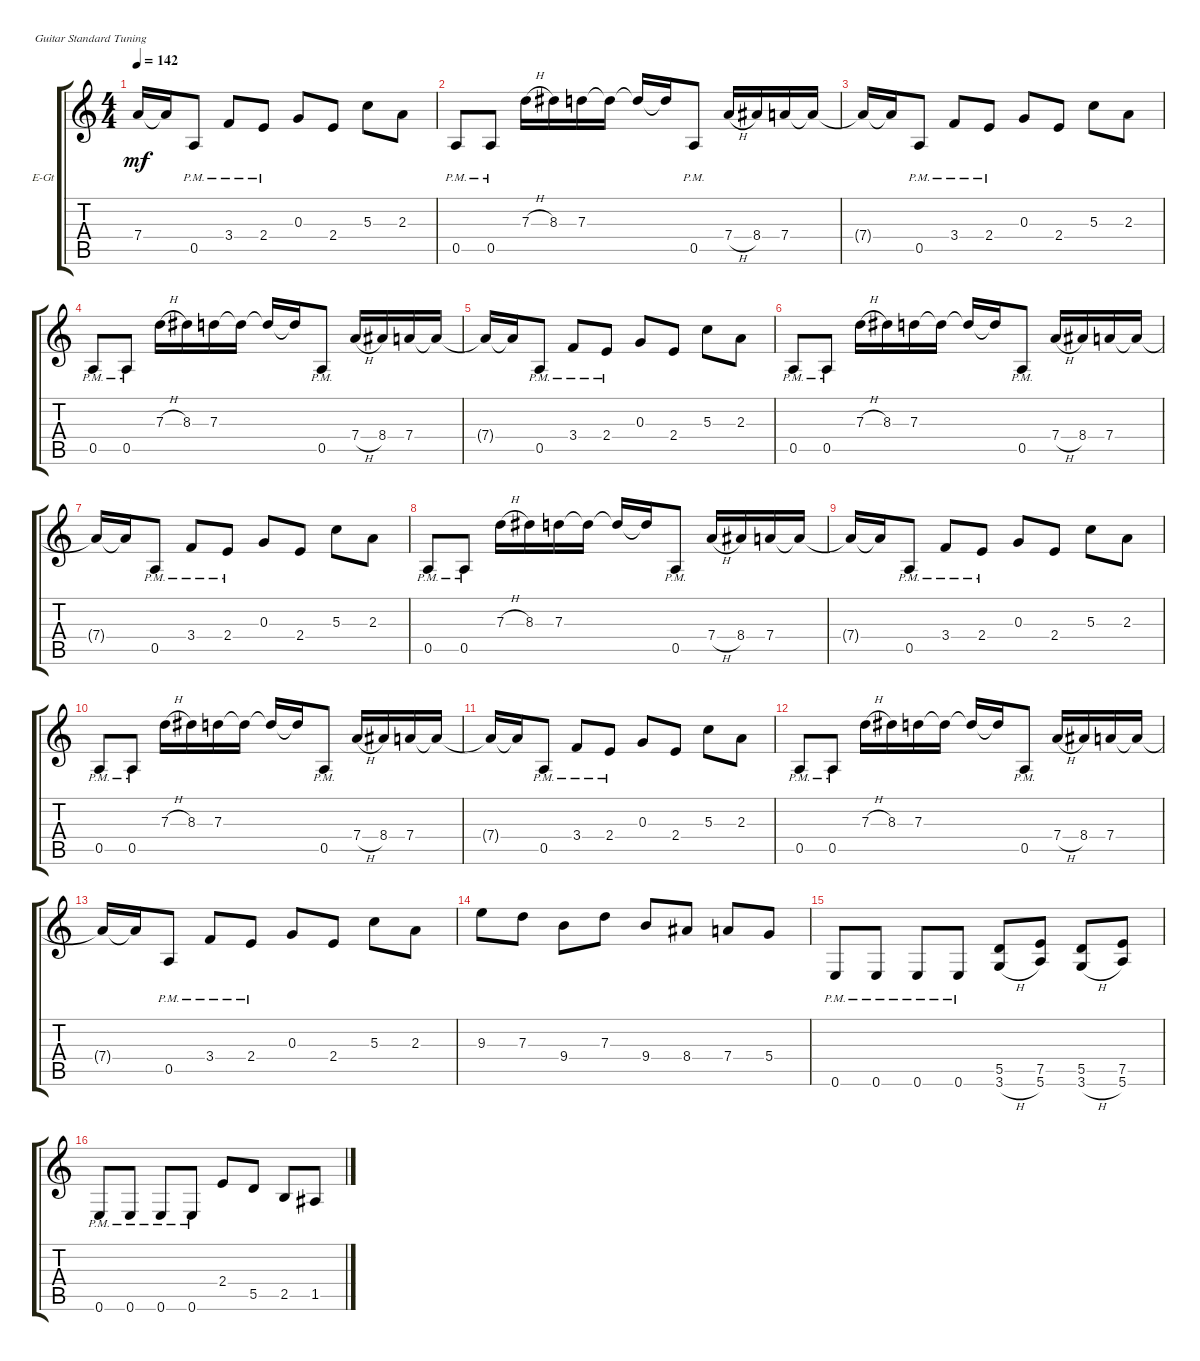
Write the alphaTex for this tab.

\defaultSystemsLayout 4
\bracketExtendMode groupsimilarinstruments
\firstSystemTrackNameOrientation horizontal
\otherSystemsTrackNameOrientation horizontal
\track ("Electric Guitar" "E-Gt") {instrument distortionguitar}
\staff {score tabs}
\tuning (E4 B3 G3 D3 A2 E2)
\ts (4 4)
\tempo 142
\clef g2
\ks c
7.4{t}.16{dy mf} 7.4{t}.16 0.5{pm}.8 3.4{pm}.8 2.4{pm}.8 0.3.8 2.4.8 5.3.8 2.3.8 |
0.5{pm}.8 0.5{pm}.8 7.3{h}.16 8.3.16 7.3.16 7.3{t}.16 7.3{t}.16 7.3{t}.16 0.5{pm}.8 7.4{h}.16 8.4.16 7.4.16 7.4{t}.16 |
7.4{t}.16 7.4{t}.16 0.5{pm}.8 3.4{pm}.8 2.4{pm}.8 0.3.8 2.4.8 5.3.8 2.3.8 |
0.5{pm}.8 0.5{pm}.8 7.3{h}.16 8.3.16 7.3.16 7.3{t}.16 7.3{t}.16 7.3{t}.16 0.5{pm}.8 7.4{h}.16 8.4.16 7.4.16 7.4{t}.16 |
7.4{t}.16 7.4{t}.16 0.5{pm}.8 3.4{pm}.8 2.4{pm}.8 0.3.8 2.4.8 5.3.8 2.3.8 |
0.5{pm}.8 0.5{pm}.8 7.3{h}.16 8.3.16 7.3.16 7.3{t}.16 7.3{t}.16 7.3{t}.16 0.5{pm}.8 7.4{h}.16 8.4.16 7.4.16 7.4{t}.16 |
7.4{t}.16 7.4{t}.16 0.5{pm}.8 3.4{pm}.8 2.4{pm}.8 0.3.8 2.4.8 5.3.8 2.3.8 |
0.5{pm}.8 0.5{pm}.8 7.3{h}.16 8.3.16 7.3.16 7.3{t}.16 7.3{t}.16 7.3{t}.16 0.5{pm}.8 7.4{h}.16 8.4.16 7.4.16 7.4{t}.16 |
7.4{t}.16 7.4{t}.16 0.5{pm}.8 3.4{pm}.8 2.4{pm}.8 0.3.8 2.4.8 5.3.8 2.3.8 |
0.5{pm}.8 0.5{pm}.8 7.3{h}.16 8.3.16 7.3.16 7.3{t}.16 7.3{t}.16 7.3{t}.16 0.5{pm}.8 7.4{h}.16 8.4.16 7.4.16 7.4{t}.16 |
7.4{t}.16 7.4{t}.16 0.5{pm}.8 3.4{pm}.8 2.4{pm}.8 0.3.8 2.4.8 5.3.8 2.3.8 |
0.5{pm}.8 0.5{pm}.8 7.3{h}.16 8.3.16 7.3.16 7.3{t}.16 7.3{t}.16 7.3{t}.16 0.5{pm}.8 7.4{h}.16 8.4.16 7.4.16 7.4{t}.16 |
7.4{t}.16 7.4{t}.16 0.5{pm}.8 3.4{pm}.8 2.4{pm}.8 0.3.8 2.4.8 5.3.8 2.3.8 |
9.3.8 7.3.8 9.4.8 7.3.8 9.4.8 8.4.8 7.4.8 5.4.8 |
0.6{pm}.8 0.6{pm}.8 0.6{pm}.8 0.6{pm}.8 (3.6{h} 5.5).8 (5.6 7.5).8 (3.6{h} 5.5).8 (5.6 7.5).8 |
0.6{pm}.8 0.6{pm}.8 0.6{pm}.8 0.6{pm}.8 2.4.8 5.5.8 2.5.8 1.5.8
